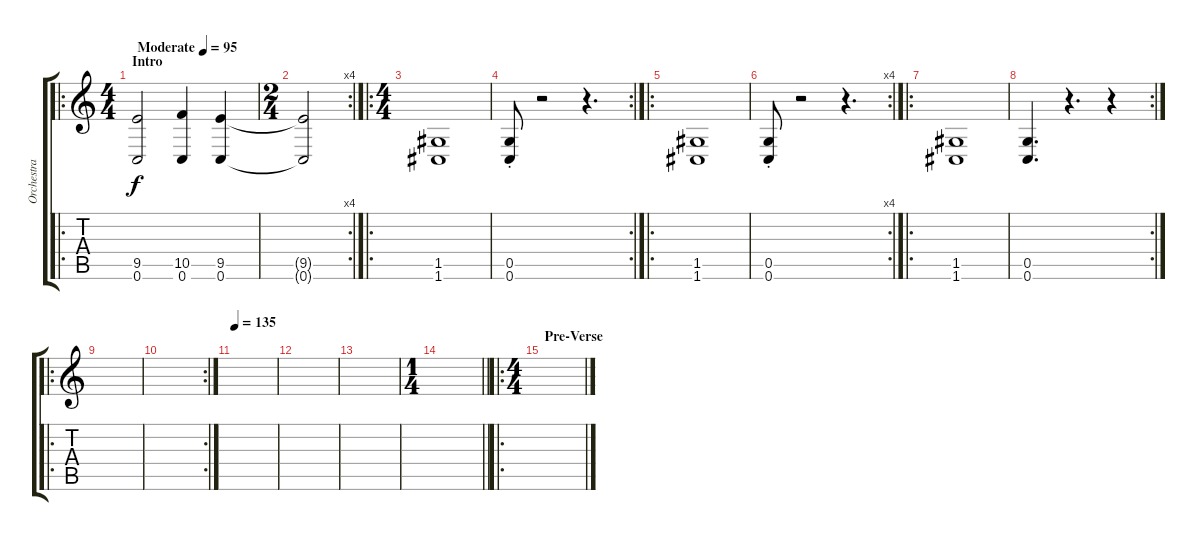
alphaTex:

\track ("Orchestra" "Orchestra") {instrument contrabass}
\staff {score tabs}
\tuning (D4 A3 F3 C3 G2 C2) {hide}
\ro
\ts (4 4)
\section ("" "Intro")
\tempo (95 "Moderate")
\clef g2
\ks c
(9.5 0.6).2{dy f instrument contrabass} (10.5 0.6).4 (9.5 0.6).4 |
\rc 4
\ts (2 4)
(9.5{t} 0.6{t}).2 |
\ro
\ts (4 4)
(1.5 1.6).1 |
\rc 2
(0.5{st} 0.6).8 r.2 r.4{d} |
\ro
(1.5 1.6).1 |
\rc 4
(0.5{st} 0.6).8 r.2 r.4{d} |
\ro
(1.5 1.6).1 |
\rc 2
(0.5 0.6).4{d} r.4{d} r.4 |
\ro
|
\rc 2
|
\tempo 135
|
|
|
\ts (1 4)
\barLineRight lightlight
|
\ro
\ts (4 4)
\section ("" "Pre-Verse")
